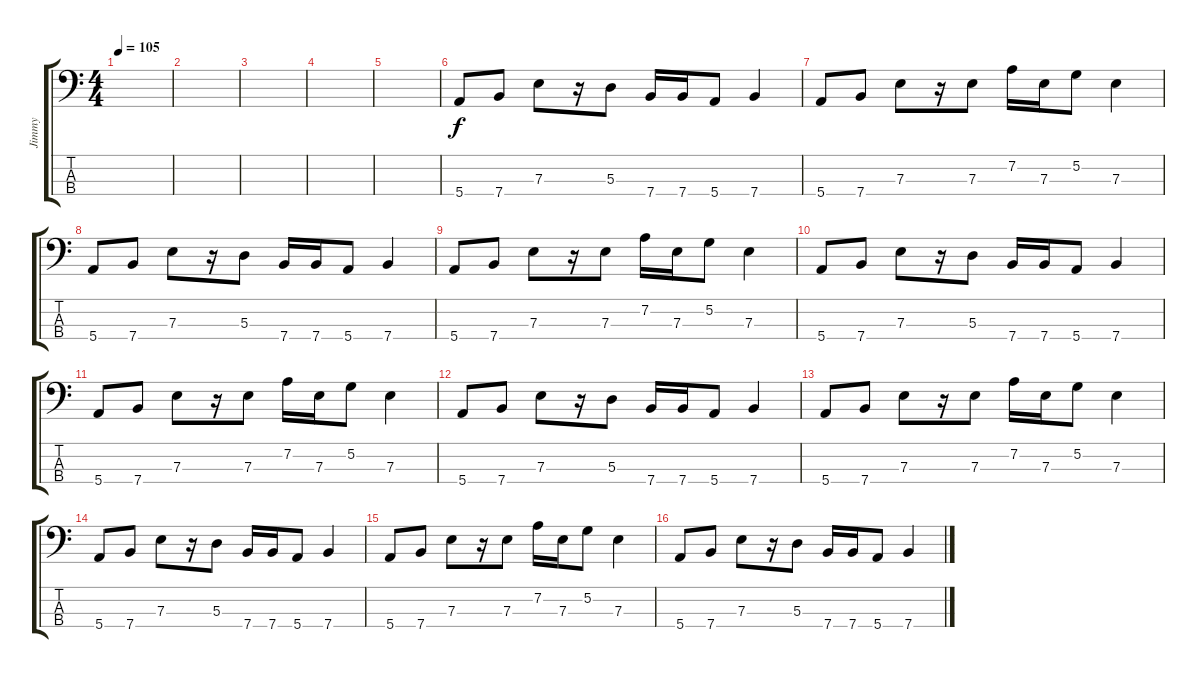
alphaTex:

\track ("Jimmy" "Jimmy") {instrument electricbasspick}
\staff {score tabs}
\tuning (G2 D2 A1 E1) {hide}
\ts (4 4)
\tempo 105
\clef f4
\ks c
|
|
|
|
|
5.4.8 7.4.8 7.3.8 r.16 5.3.8 7.4.16 7.4.16 5.4.8 7.4.4 |
5.4.8 7.4.8 7.3.8 r.16 7.3.8 7.2.16 7.3.16 5.2.8 7.3.4 |
5.4.8 7.4.8 7.3.8 r.16 5.3.8 7.4.16 7.4.16 5.4.8 7.4.4 |
5.4.8 7.4.8 7.3.8 r.16 7.3.8 7.2.16 7.3.16 5.2.8 7.3.4 |
5.4.8 7.4.8 7.3.8 r.16 5.3.8 7.4.16 7.4.16 5.4.8 7.4.4 |
5.4.8 7.4.8 7.3.8 r.16 7.3.8 7.2.16 7.3.16 5.2.8 7.3.4 |
5.4.8 7.4.8 7.3.8 r.16 5.3.8 7.4.16 7.4.16 5.4.8 7.4.4 |
5.4.8 7.4.8 7.3.8 r.16 7.3.8 7.2.16 7.3.16 5.2.8 7.3.4 |
5.4.8 7.4.8 7.3.8 r.16 5.3.8 7.4.16 7.4.16 5.4.8 7.4.4 |
5.4.8 7.4.8 7.3.8 r.16 7.3.8 7.2.16 7.3.16 5.2.8 7.3.4 |
5.4.8 7.4.8 7.3.8 r.16 5.3.8 7.4.16 7.4.16 5.4.8 7.4.4
